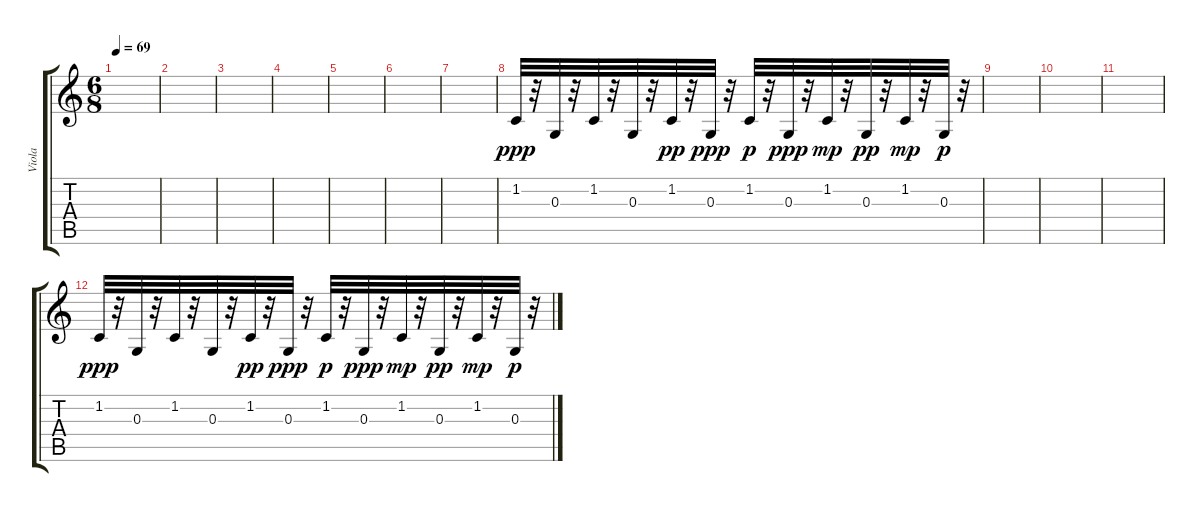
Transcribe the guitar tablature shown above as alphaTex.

\track ("Viola" "Viola") {instrument violin}
\staff {score tabs}
\tuning (E4 B3 G3 D3 A2 E2) {hide}
\ts (6 8)
\tempo 69
\clef g2
\ks c
|
|
|
|
|
|
|
1.2.32{dy ppp} r.32 0.3.32 r.32 1.2.32 r.32 0.3.32 r.32 1.2.32{dy pp} r.32 0.3.32{dy ppp} r.32 1.2.32{dy p} r.32 0.3.32{dy ppp} r.32 1.2.32{dy mp} r.32 0.3.32{dy pp} r.32 1.2.32{dy mp} r.32 0.3.32{dy p} r.32 |
|
|
|
1.2.32{dy ppp} r.32 0.3.32 r.32 1.2.32 r.32 0.3.32 r.32 1.2.32{dy pp} r.32 0.3.32{dy ppp} r.32 1.2.32{dy p} r.32 0.3.32{dy ppp} r.32 1.2.32{dy mp} r.32 0.3.32{dy pp} r.32 1.2.32{dy mp} r.32 0.3.32{dy p} r.32
